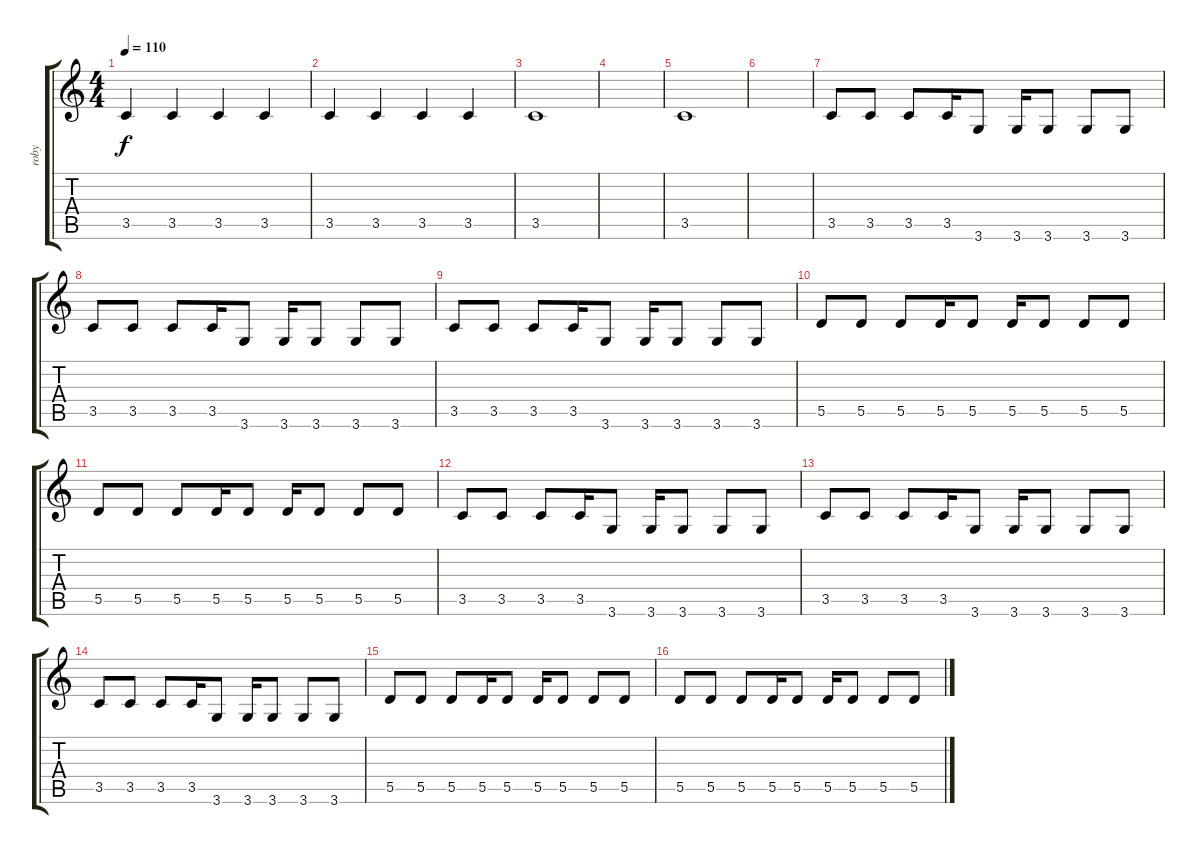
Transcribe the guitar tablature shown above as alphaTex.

\track ("roby" "roby") {instrument electricbasspick}
\staff {score tabs}
\tuning (E4 B3 G3 D3 A2 E2) {hide}
\ts (4 4)
\tempo 110
\clef g2
\ks c
3.5.4{dy f} 3.5.4 3.5.4 3.5.4 |
3.5.4 3.5.4 3.5.4 3.5.4 |
3.5.1 |
|
3.5.1 |
|
3.5.8 3.5.8 3.5.8 3.5.16 3.6.8 3.6.16 3.6.8 3.6.8 3.6.8 |
3.5.8 3.5.8 3.5.8 3.5.16 3.6.8 3.6.16 3.6.8 3.6.8 3.6.8 |
3.5.8 3.5.8 3.5.8 3.5.16 3.6.8 3.6.16 3.6.8 3.6.8 3.6.8 |
5.5.8 5.5.8 5.5.8 5.5.16 5.5.8 5.5.16 5.5.8 5.5.8 5.5.8 |
5.5.8 5.5.8 5.5.8 5.5.16 5.5.8 5.5.16 5.5.8 5.5.8 5.5.8 |
3.5.8 3.5.8 3.5.8 3.5.16 3.6.8 3.6.16 3.6.8 3.6.8 3.6.8 |
3.5.8 3.5.8 3.5.8 3.5.16 3.6.8 3.6.16 3.6.8 3.6.8 3.6.8 |
3.5.8 3.5.8 3.5.8 3.5.16 3.6.8 3.6.16 3.6.8 3.6.8 3.6.8 |
5.5.8 5.5.8 5.5.8 5.5.16 5.5.8 5.5.16 5.5.8 5.5.8 5.5.8 |
5.5.8 5.5.8 5.5.8 5.5.16 5.5.8 5.5.16 5.5.8 5.5.8 5.5.8
